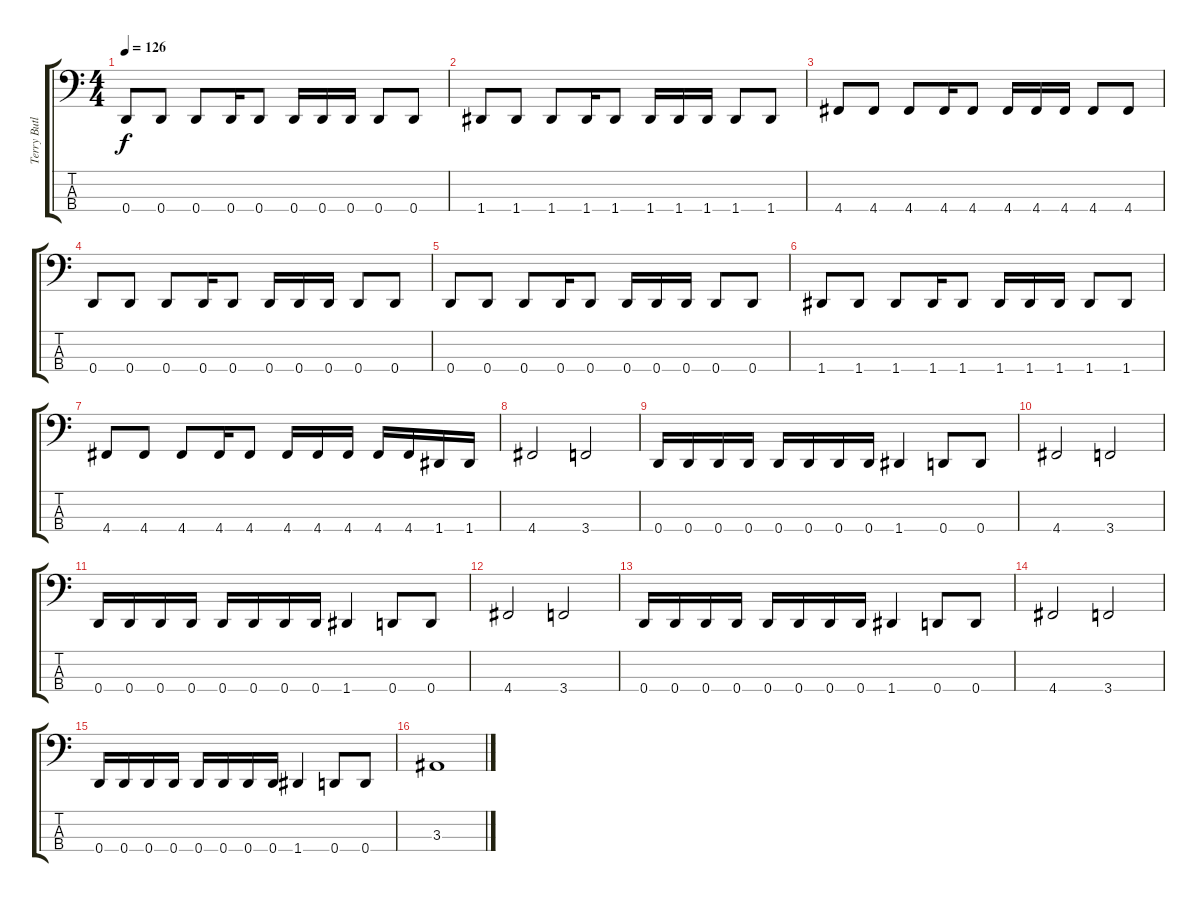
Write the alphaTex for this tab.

\track ("Terry Butler (Bass)" "Terry Butl") {instrument electricbasspick}
\staff {score tabs}
\tuning (F2 C2 G1 D1) {hide}
\ts (4 4)
\tempo 126
\clef f4
\ks c
0.4.8{dy f} 0.4.8 0.4.8 0.4.16 0.4.8 0.4.16 0.4.16 0.4.16 0.4.8 0.4.8 |
1.4.8 1.4.8 1.4.8 1.4.16 1.4.8 1.4.16 1.4.16 1.4.16 1.4.8 1.4.8 |
4.4.8 4.4.8 4.4.8 4.4.16 4.4.8 4.4.16 4.4.16 4.4.16 4.4.8 4.4.8 |
0.4.8 0.4.8 0.4.8 0.4.16 0.4.8 0.4.16 0.4.16 0.4.16 0.4.8 0.4.8 |
0.4.8 0.4.8 0.4.8 0.4.16 0.4.8 0.4.16 0.4.16 0.4.16 0.4.8 0.4.8 |
1.4.8 1.4.8 1.4.8 1.4.16 1.4.8 1.4.16 1.4.16 1.4.16 1.4.8 1.4.8 |
4.4.8 4.4.8 4.4.8 4.4.16 4.4.8 4.4.16 4.4.16 4.4.16 4.4.16 4.4.16 1.4.16 1.4.16 |
4.4.2 3.4.2 |
0.4.16 0.4.16 0.4.16 0.4.16 0.4.16 0.4.16 0.4.16 0.4.16 1.4.4 0.4.8 0.4.8 |
4.4.2 3.4.2 |
0.4.16 0.4.16 0.4.16 0.4.16 0.4.16 0.4.16 0.4.16 0.4.16 1.4.4 0.4.8 0.4.8 |
4.4.2 3.4.2 |
0.4.16 0.4.16 0.4.16 0.4.16 0.4.16 0.4.16 0.4.16 0.4.16 1.4.4 0.4.8 0.4.8 |
4.4.2 3.4.2 |
0.4.16 0.4.16 0.4.16 0.4.16 0.4.16 0.4.16 0.4.16 0.4.16 1.4.4 0.4.8 0.4.8 |
3.3.1
